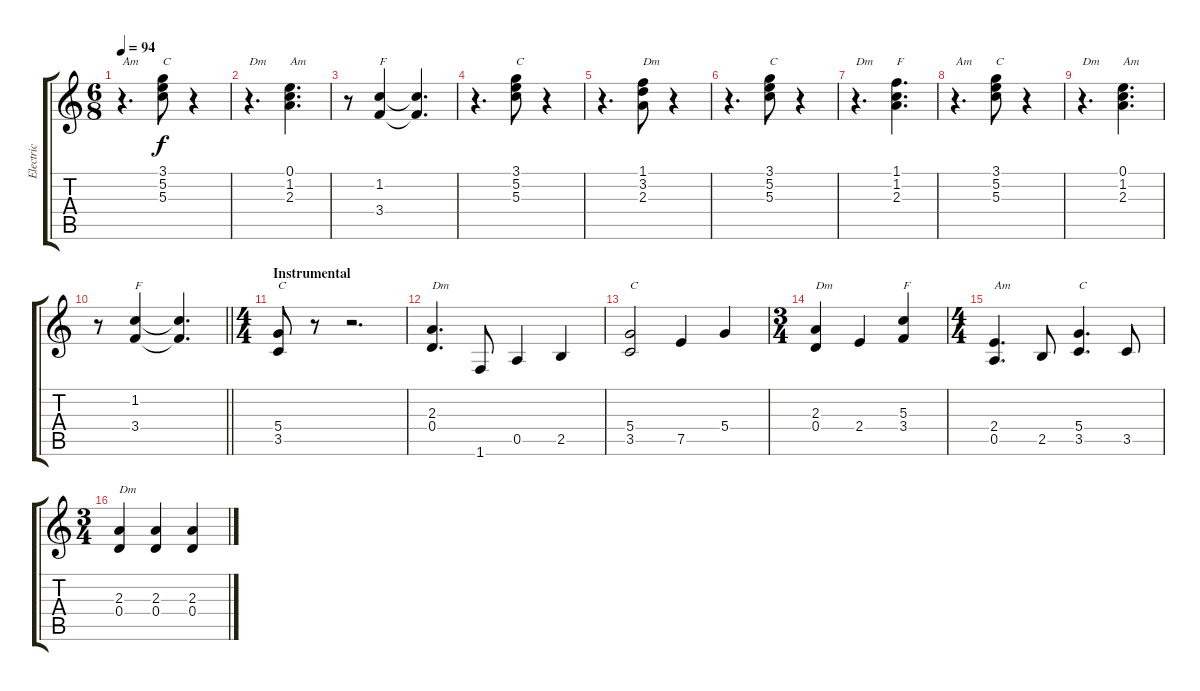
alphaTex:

\track ("Electric" "Electric") {instrument overdrivenguitar}
\staff {score tabs}
\tuning (E4 B3 G3 D3 A2 E2) {hide}
\ts (6 8)
\tempo 94
\clef g2
\ks c
r.4{d txt "Am" dy f} (3.1 5.2 5.3).8{txt "C"} r.4 |
r.4{d txt "Dm"} (0.1 1.2 2.3).4{d txt "Am"} |
r.8 (1.2 3.4).4{txt "F"} (1.2{t} 3.4{t}).4{d} |
r.4{d} (3.1 5.2 5.3).8{txt "C"} r.4 |
r.4{d} (1.1 3.2 2.3).8{txt "Dm"} r.4 |
r.4{d} (3.1 5.2 5.3).8{txt "C"} r.4 |
r.4{d txt "Dm"} (1.1 1.2 2.3).4{d txt "F"} |
r.4{d txt "Am"} (3.1 5.2 5.3).8{txt "C"} r.4 |
r.4{d txt "Dm"} (0.1 1.2 2.3).4{d txt "Am"} |
\barLineRight lightlight
r.8 (1.2 3.4).4{txt "F"} (1.2{t} 3.4{t}).4{d} |
\ts (4 4)
\section ("" "Instrumental")
(5.4 3.5).8{txt "C"} r.8 r.2{d} |
(2.3 0.4).4{d txt "Dm"} 1.6.8 0.5.4 2.5.4 |
(5.4 3.5).2{txt "C"} 7.5.4 5.4.4 |
\ts (3 4)
(2.3 0.4).4{txt "Dm"} 2.4.4 (5.3 3.4).4{txt "F"} |
\ts (4 4)
(2.4 0.5).4{d txt "Am"} 2.5.8 (5.4 3.5).4{d txt "C"} 3.5.8 |
\ts (3 4)
(2.3 0.4).4{txt "Dm"} (2.3 0.4).4 (2.3 0.4).4
